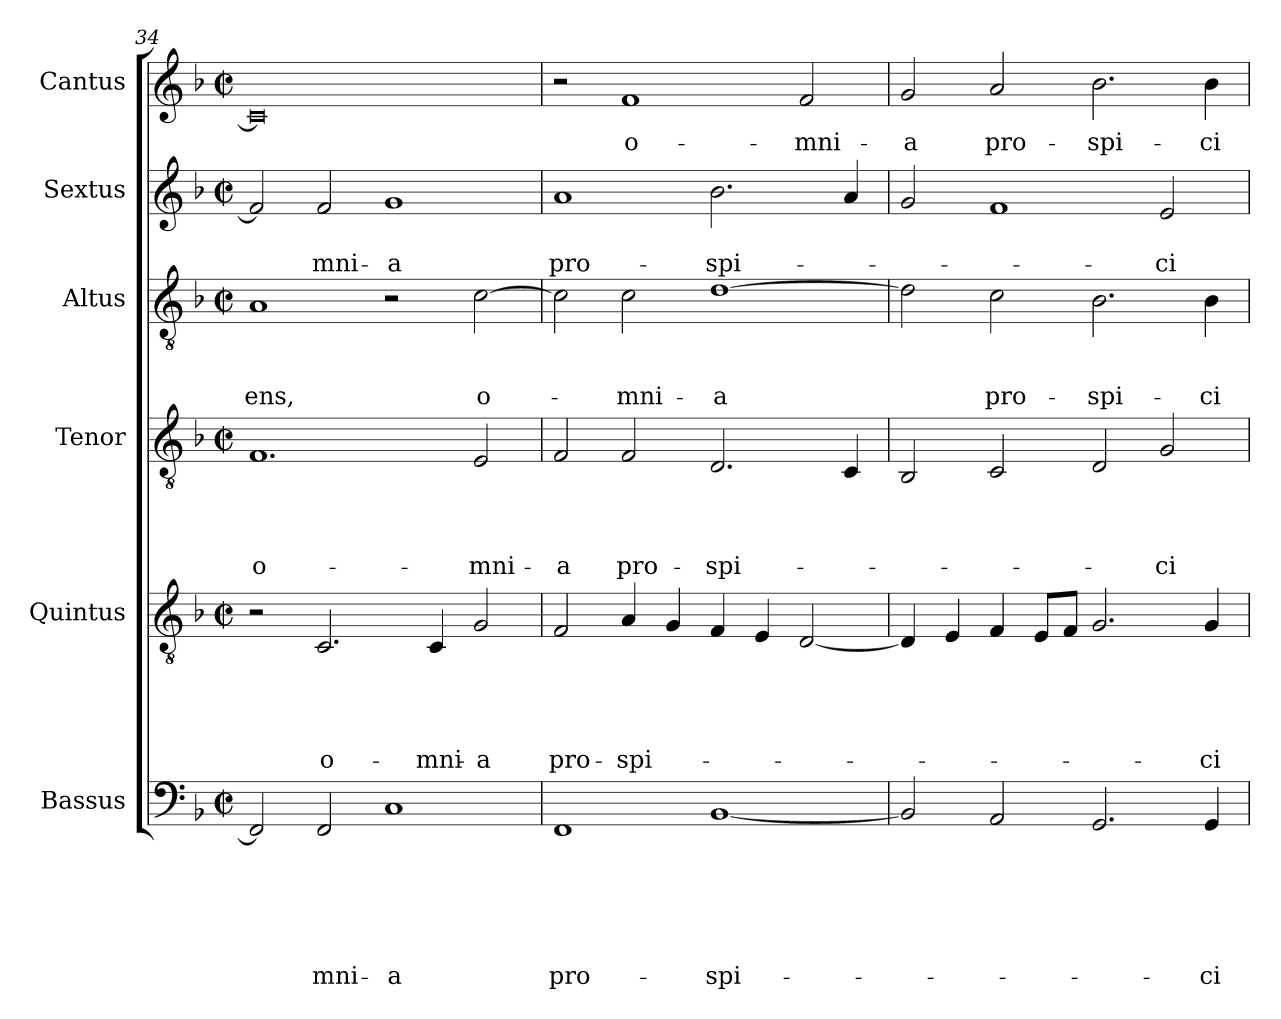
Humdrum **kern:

**kern	**text	**text	**text	**text	**text	**text	**kern	**text	**text	**text	**text	**text	**kern	**text	**text	**text	**text	**kern	**text	**text	**text	**kern	**text	**text	**kern	**text
*part6	*part6	*part6	*part6	*part6	*part6	*part6	*part5	*part5	*part5	*part5	*part5	*part5	*part4	*part4	*part4	*part4	*part4	*part3	*part3	*part3	*part3	*part2	*part2	*part2	*part1	*part1
*staff6	*staff6	*staff6	*staff6	*staff6	*staff6	*staff6	*staff5	*staff5	*staff5	*staff5	*staff5	*staff5	*staff4	*staff4	*staff4	*staff4	*staff4	*staff3	*staff3	*staff3	*staff3	*staff2	*staff2	*staff2	*staff1	*staff1
*I"Bassus	*	*	*	*	*	*	*I"Quintus	*	*	*	*	*	*I"Tenor	*	*	*	*	*I"Altus	*	*	*	*I"Sextus	*	*	*I"Cantus	*
*clefF4	*	*	*	*	*	*	*clefGv2	*	*	*	*	*	*clefGv2	*	*	*	*	*clefGv2	*	*	*	*clefG2	*	*	*clefG2	*
*k[b-]	*	*	*	*	*	*	*k[b-]	*	*	*	*	*	*k[b-]	*	*	*	*	*k[b-]	*	*	*	*k[b-]	*	*	*k[b-]	*
*F:	*	*	*	*	*	*	*F:	*	*	*	*	*	*F:	*	*	*	*	*F:	*	*	*	*F:	*	*	*F:	*
*M2/2	*	*	*	*	*	*	*M2/2	*	*	*	*	*	*M2/2	*	*	*	*	*M2/2	*	*	*	*M2/2	*	*	*M2/2	*
*met(c|)	*	*	*	*	*	*	*met(c|)	*	*	*	*	*	*met(c|)	*	*	*	*	*met(c|)	*	*	*	*met(c|)	*	*	*met(c|)	*
=34	=34	=34	=34	=34	=34	=34	=34	=34	=34	=34	=34	=34	=34	=34	=34	=34	=34	=34	=34	=34	=34	=34	=34	=34	=34	=34
!	!	!	!	!	!	!	!	!	!	!	!	!	!	!	!	!	!LO:LY:b	!	!	!	!LO:LY:b	!	!	!	!	!
2FF/]	.	.	.	.	.	.	2r	.	.	.	.	.	1.F	.	.	.	o-	1A	.	.	-ens,	2f/]	.	.	0c]	.
!	!	!	!	!	!	!LO:LY:b	!	!	!	!	!	!LO:LY:b	!	!	!	!	!	!	!	!	!	!	!	!LO:LY:b	!	!
2FF/	.	.	.	.	.	-mni-	2.C/	.	.	.	.	o-	.	.	.	.	.	.	.	.	.	2f/	.	-mni-	.	.
!	!	!	!	!	!	!LO:LY:b	!	!	!	!	!	!	!	!	!	!	!	!	!	!	!	!	!	!LO:LY:b	!	!
1C	.	.	.	.	.	-a	.	.	.	.	.	.	.	.	.	.	.	2r	.	.	.	1g	.	-a	.	.
!	!	!	!	!	!	!	!	!	!	!	!	!LO:LY:b	!	!	!	!	!	!	!	!	!	!	!	!	!	!
.	.	.	.	.	.	.	4C/	.	.	.	.	-mni-	.	.	.	.	.	.	.	.	.	.	.	.	.	.
!	!	!	!	!	!	!	!	!	!	!	!	!LO:LY:b	!	!	!	!	!LO:LY:b	!	!	!	!LO:LY:b	!	!	!	!	!
.	.	.	.	.	.	.	2G/	.	.	.	.	-a	2E/	.	.	.	-mni-	[2c\	.	.	o-	.	.	.	.	.
=35	=35	=35	=35	=35	=35	=35	=35	=35	=35	=35	=35	=35	=35	=35	=35	=35	=35	=35	=35	=35	=35	=35	=35	=35	=35	=35
!	!	!	!	!	!	!LO:LY:b	!	!	!	!	!	!LO:LY:b	!	!	!	!	!LO:LY:b	!	!	!	!	!	!	!LO:LY:b	!	!
1FF	.	.	.	.	.	pro-	2F/	.	.	.	.	pro-	2F/	.	.	.	-a	2c\]	.	.	.	1a	.	pro-	2r	.
!	!	!	!	!	!	!	!	!	!	!	!	!LO:LY:b	!	!	!	!	!LO:LY:b	!	!	!	!LO:LY:b	!	!	!	!	!LO:LY:b
.	.	.	.	.	.	.	4A/	.	.	.	.	-spi-	2F/	.	.	.	pro-	2c\	.	.	-mni-	.	.	.	1f	o-
.	.	.	.	.	.	.	4G/	.	.	.	.	.	.	.	.	.	.	.	.	.	.	.	.	.	.	.
!	!	!	!	!	!	!LO:LY:b	!	!	!	!	!	!	!	!	!	!	!LO:LY:b	!	!	!	!LO:LY:b	!	!	!LO:LY:b	!	!
[1BB-	.	.	.	.	.	-spi-	4F/	.	.	.	.	.	2.D/	.	.	.	-spi-	[1d	.	.	-a	2.b-\	.	-spi-	.	.
.	.	.	.	.	.	.	4E/	.	.	.	.	.	.	.	.	.	.	.	.	.	.	.	.	.	.	.
!	!	!	!	!	!	!	!	!	!	!	!	!	!	!	!	!	!	!	!	!	!	!	!	!	!	!LO:LY:b
.	.	.	.	.	.	.	[2D/	.	.	.	.	.	.	.	.	.	.	.	.	.	.	.	.	.	2f/	-mni-
.	.	.	.	.	.	.	.	.	.	.	.	.	4C/	.	.	.	.	.	.	.	.	4a/	.	.	.	.
=36	=36	=36	=36	=36	=36	=36	=36	=36	=36	=36	=36	=36	=36	=36	=36	=36	=36	=36	=36	=36	=36	=36	=36	=36	=36	=36
!	!	!	!	!	!	!	!	!	!	!	!	!	!	!	!	!	!	!	!	!	!	!	!	!	!	!LO:LY:b
2BB-/]	.	.	.	.	.	.	4D/]	.	.	.	.	.	2BB-/	.	.	.	.	2d\]	.	.	.	2g/	.	.	2g/	-a
.	.	.	.	.	.	.	4E/	.	.	.	.	.	.	.	.	.	.	.	.	.	.	.	.	.	.	.
!	!	!	!	!	!	!	!	!	!	!	!	!	!	!	!	!	!	!	!	!	!LO:LY:b	!	!	!	!	!LO:LY:b
2AA/	.	.	.	.	.	.	4F/	.	.	.	.	.	2C/	.	.	.	.	2c\	.	.	pro-	1f	.	.	2a/	pro-
.	.	.	.	.	.	.	8E/L	.	.	.	.	.	.	.	.	.	.	.	.	.	.	.	.	.	.	.
.	.	.	.	.	.	.	8F/J	.	.	.	.	.	.	.	.	.	.	.	.	.	.	.	.	.	.	.
!	!	!	!	!	!	!	!	!	!	!	!	!	!	!	!	!	!	!	!	!	!LO:LY:b	!	!	!	!	!LO:LY:b
2.GG/	.	.	.	.	.	.	2.G/	.	.	.	.	.	2D/	.	.	.	.	2.B-\	.	.	-spi-	.	.	.	2.b-\	-spi-
!	!	!	!	!	!	!	!	!	!	!	!	!	!	!	!	!	!LO:LY:b	!	!	!	!	!	!	!LO:LY:b	!	!
.	.	.	.	.	.	.	.	.	.	.	.	.	2G/	.	.	.	-ci-	.	.	.	.	2e/	.	-ci-	.	.
!	!	!	!	!	!	!LO:LY:b	!	!	!	!	!	!LO:LY:b	!	!	!	!	!	!	!	!	!LO:LY:b	!	!	!	!	!LO:LY:b
4GG/	.	.	.	.	.	-ci-	4G/	.	.	.	.	-ci-	.	.	.	.	.	4B-\	.	.	-ci-	.	.	.	4b-\	-ci-
=	=	=	=	=	=	=	=	=	=	=	=	=	=	=	=	=	=	=	=	=	=	=	=	=	=	=
*-	*-	*-	*-	*-	*-	*-	*-	*-	*-	*-	*-	*-	*-	*-	*-	*-	*-	*-	*-	*-	*-	*-	*-	*-	*-	*-
